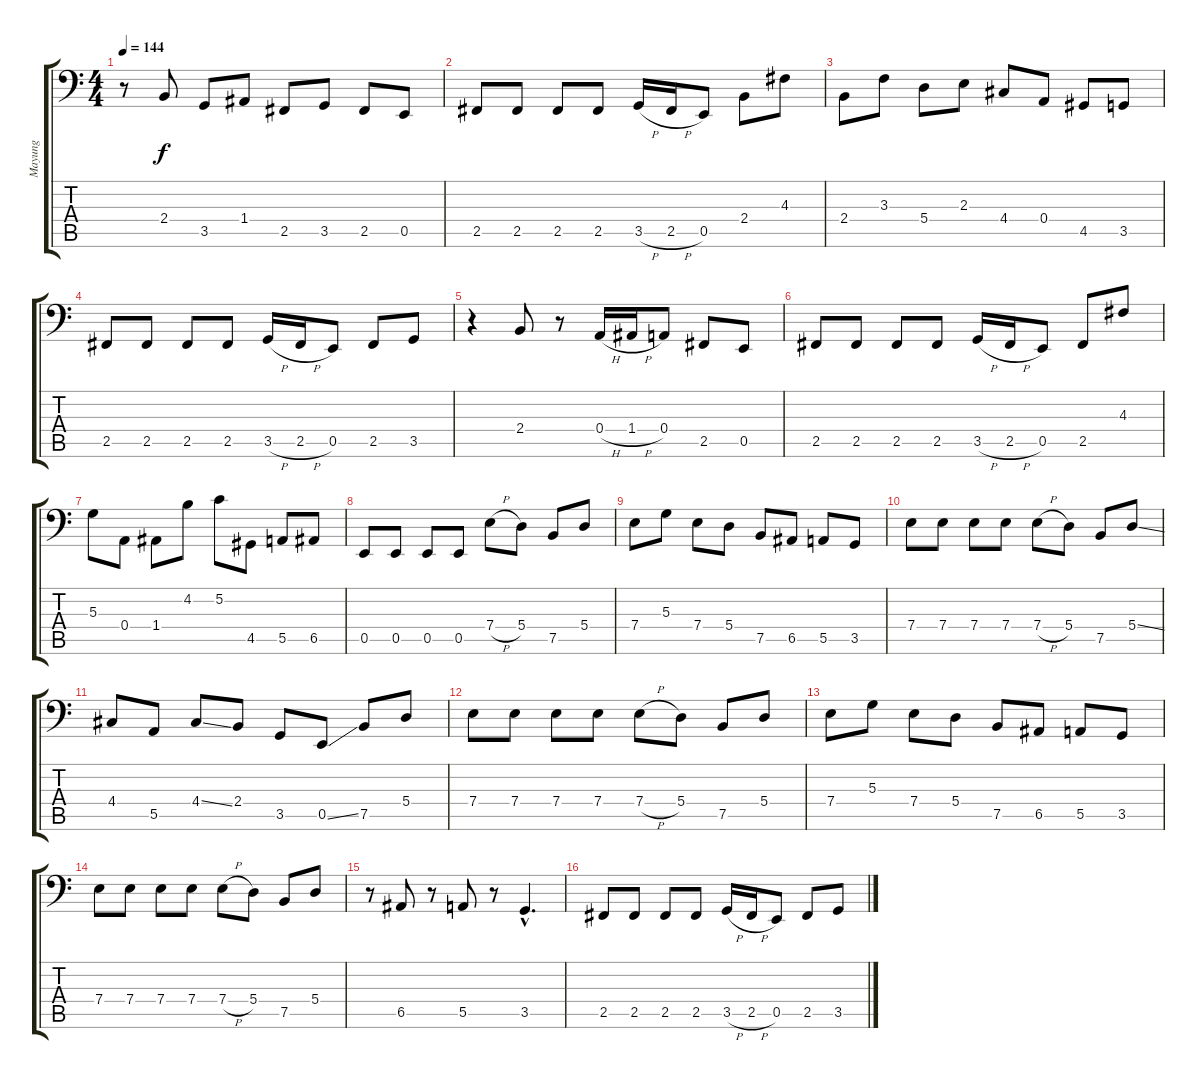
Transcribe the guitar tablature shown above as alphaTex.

\track ("Mayung" "Mayung") {instrument electricbassfinger}
\staff {score tabs}
\tuning (C3 G2 D2 A1 E1 B0) {hide}
\ts (4 4)
\tempo 144
\clef f4
\ks c
r.8{dy f} 2.4.8 3.5.8 1.4.8 2.5.8 3.5.8 2.5.8 0.5.8 |
2.5.8 2.5.8 2.5.8 2.5.8 3.5{h}.16 2.5{h}.16 0.5.8 2.4.8 4.3.8 |
2.4.8 3.3.8 5.4.8 2.3.8 4.4.8 0.4.8 4.5.8 3.5.8 |
2.5.8 2.5.8 2.5.8 2.5.8 3.5{h}.16 2.5{h}.16 0.5.8 2.5.8 3.5.8 |
r.4 2.4.8 r.8 0.4{h}.16 1.4{h}.16 0.4.8 2.5.8 0.5.8 |
2.5.8 2.5.8 2.5.8 2.5.8 3.5{h}.16 2.5{h}.16 0.5.8 2.5.8 4.3.8 |
5.3.8 0.4.8 1.4.8 4.2.8 5.2.8 4.5.8 5.5.8 6.5.8 |
0.5.8 0.5.8 0.5.8 0.5.8 7.4{h}.8 5.4.8 7.5.8 5.4.8 |
7.4.8 5.3.8 7.4.8 5.4.8 7.5.8 6.5.8 5.5.8 3.5.8 |
7.4.8 7.4.8 7.4.8 7.4.8 7.4{h}.8 5.4.8 7.5.8 5.4{ss}.8 |
4.4.8 5.5.8 4.4{ss}.8 2.4.8 3.5.8 0.5{ss}.8 7.5.8 5.4.8 |
7.4.8 7.4.8 7.4.8 7.4.8 7.4{h}.8 5.4.8 7.5.8 5.4.8 |
7.4.8 5.3.8 7.4.8 5.4.8 7.5.8 6.5.8 5.5.8 3.5.8 |
7.4.8 7.4.8 7.4.8 7.4.8 7.4{h}.8 5.4.8 7.5.8 5.4.8 |
r.8 6.5.8 r.8 5.5.8 r.8 3.5{hac}.4{d} |
2.5.8 2.5.8 2.5.8 2.5.8 3.5{h}.16 2.5{h}.16 0.5.8 2.5.8 3.5.8
